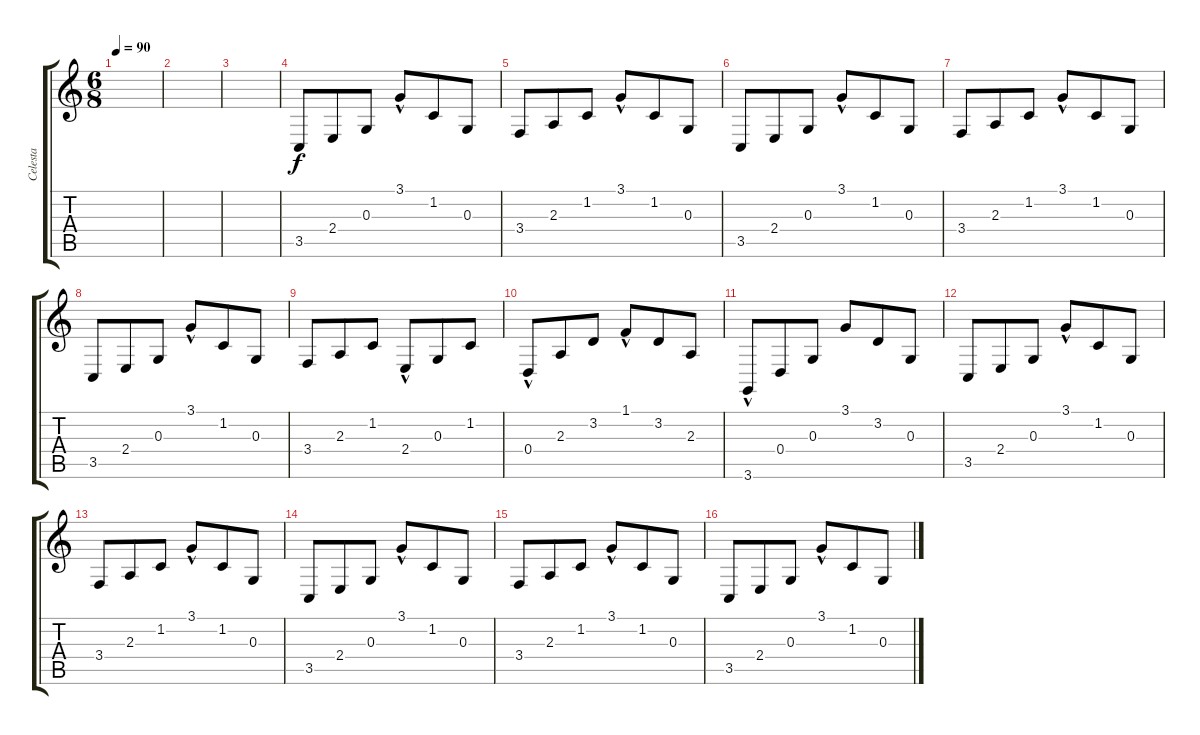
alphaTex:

\track ("Celesta" "Celesta") {instrument pizzicatostrings}
\staff {score tabs}
\tuning (E4 B3 G3 D3 A2 E2) {hide}
\ts (6 8)
\tempo 90
\clef g2
\ks c
|
|
|
3.5.8 2.4.8 0.3.8 3.1{hac}.8 1.2.8 0.3.8 |
3.4.8 2.3.8 1.2.8 3.1{hac}.8 1.2.8 0.3.8 |
3.5.8 2.4.8 0.3.8 3.1{hac}.8 1.2.8 0.3.8 |
3.4.8 2.3.8 1.2.8 3.1{hac}.8 1.2.8 0.3.8 |
3.5.8 2.4.8 0.3.8 3.1{hac}.8 1.2.8 0.3.8 |
3.4.8 2.3.8 1.2.8 2.4{hac}.8 0.3.8 1.2.8 |
0.4{hac}.8 2.3.8 3.2.8 1.1{hac}.8 3.2.8 2.3.8 |
3.6{hac}.8 0.4.8 0.3.8 3.1.8 3.2.8 0.3.8 |
3.5.8 2.4.8 0.3.8 3.1{hac}.8 1.2.8 0.3.8 |
3.4.8 2.3.8 1.2.8 3.1{hac}.8 1.2.8 0.3.8 |
3.5.8 2.4.8 0.3.8 3.1{hac}.8 1.2.8 0.3.8 |
3.4.8 2.3.8 1.2.8 3.1{hac}.8 1.2.8 0.3.8 |
3.5.8 2.4.8 0.3.8 3.1{hac}.8 1.2.8 0.3.8
